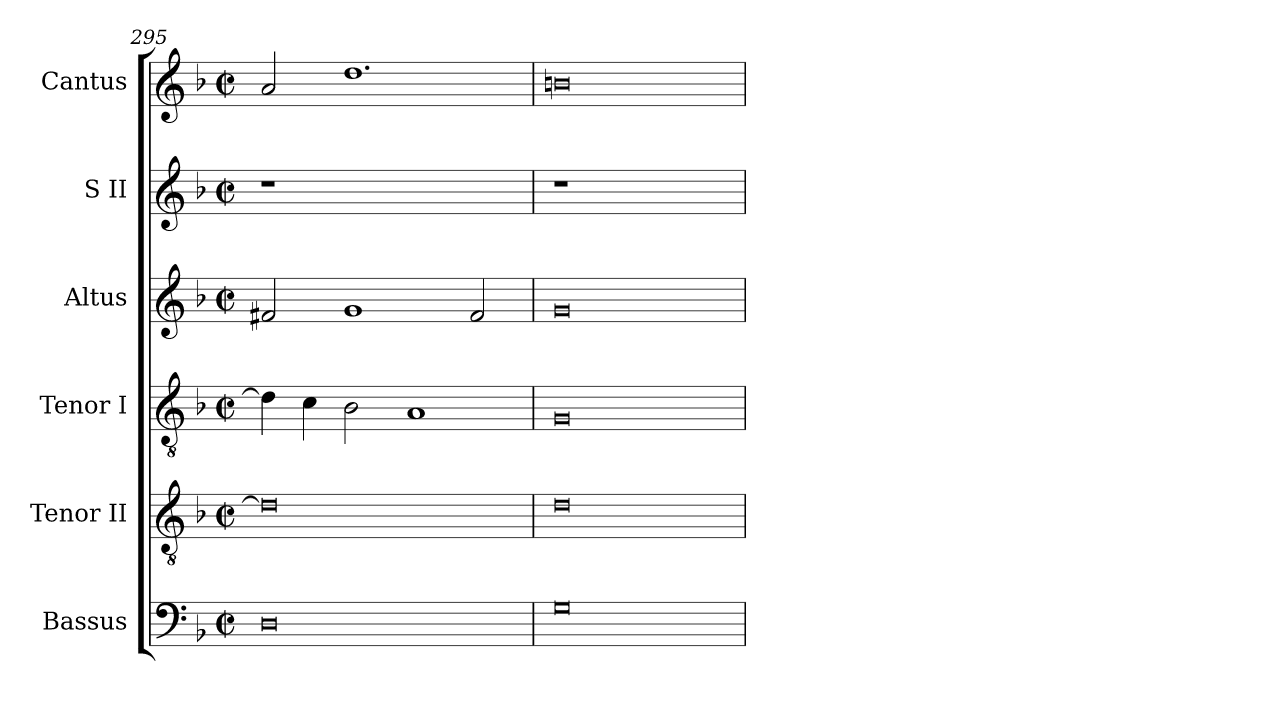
**kern	**kern	**kern	**kern	**kern	**kern
*part6	*part5	*part4	*part3	*part2	*part1
*staff6	*staff5	*staff4	*staff3	*staff2	*staff1
*I"Bassus	*I"Tenor II	*I"Tenor I	*I"Altus	*I"S II	*I"Cantus
*I'B	*I'T II	*I'T I	*I'A	*	*
*clefF4	*clefGv2	*clefGv2	*clefG2	*clefG2	*clefG2
*k[b-]	*k[b-]	*k[b-]	*k[b-]	*k[b-]	*k[b-]
*F:	*F:	*F:	*F:	*F:	*F:
*M2/2	*M2/2	*M2/2	*M2/2	*M2/2	*M2/2
*met(c|)	*met(c|)	*met(c|)	*met(c|)	*met(c|)	*met(c|)
=295	=295	=295	=295	=295	=295
0D	0d]	4d\]	2f#X/	1r	2a/
.	.	4c\	.	.	.
.	.	2B-\	1g	.	1.dd
.	.	1A	.	1ryy	.
.	.	.	2f#/	.	.
=296	=296	=296	=296	=296	=296
0G	0d	0G	0g	1r	0bn
.	.	.	.	1ryy	.
=!	=!	=!	=!	=!	=!
*-	*-	*-	*-	*-	*-
